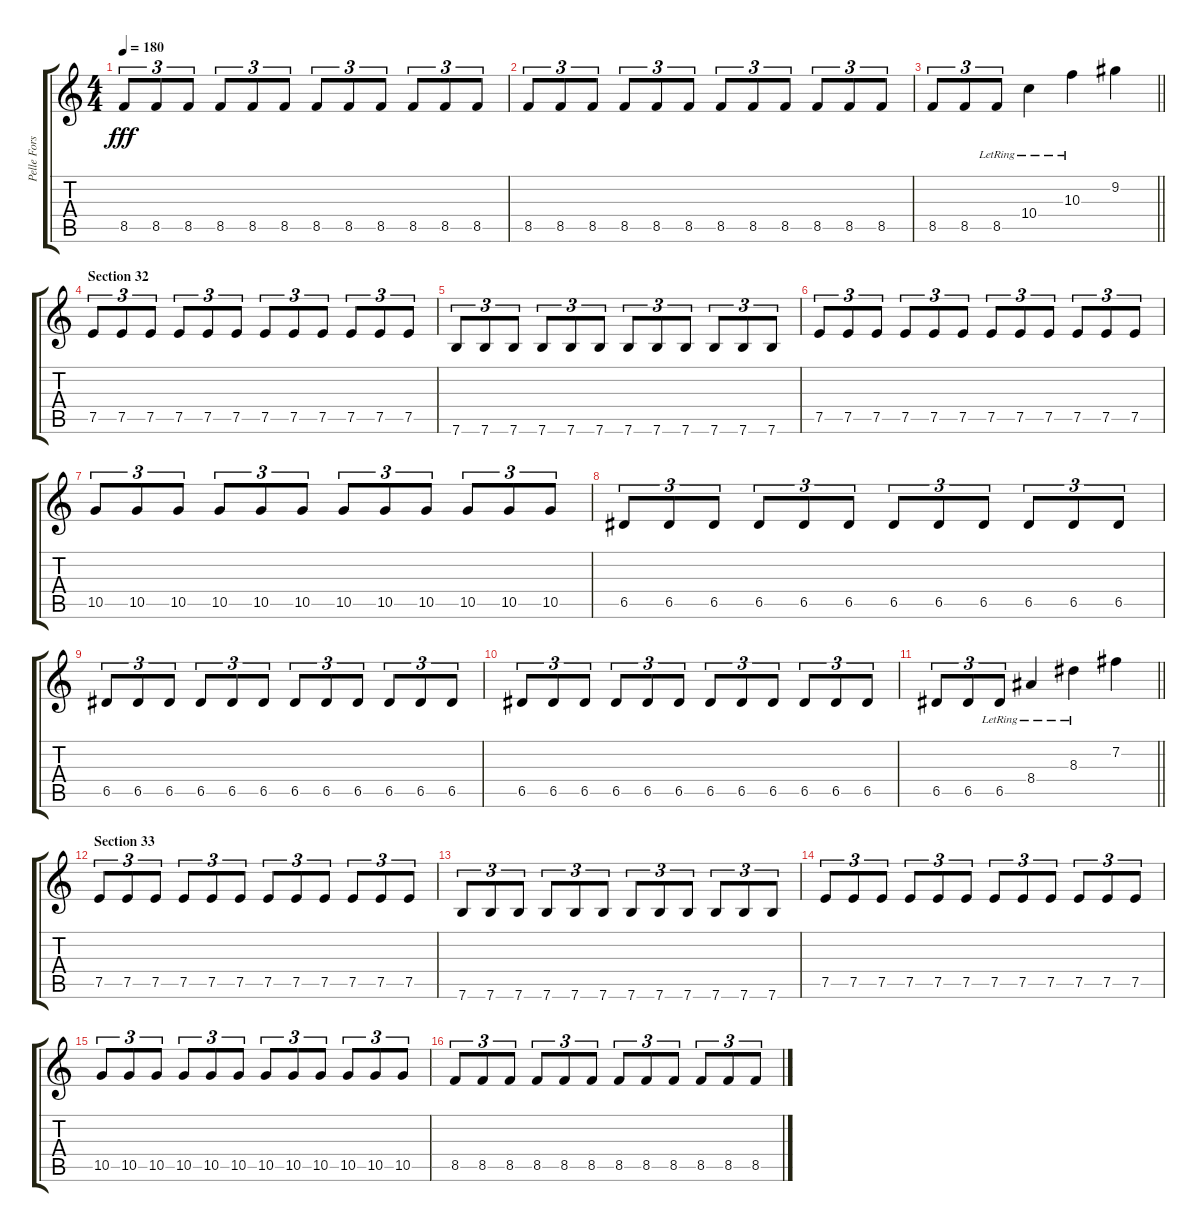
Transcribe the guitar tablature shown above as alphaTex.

\track ("Pelle Forsberg" "Pelle Fors") {instrument distortionguitar}
\staff {score tabs}
\tuning (E4 B3 G3 D3 A2 E2) {hide}
\ts (4 4)
\tempo 180
\clef g2
\ks c
8.5.8{tu (3 2) dy fff} 8.5.8{tu (3 2)} 8.5.8{tu (3 2)} 8.5.8{tu (3 2)} 8.5.8{tu (3 2)} 8.5.8{tu (3 2)} 8.5.8{tu (3 2)} 8.5.8{tu (3 2)} 8.5.8{tu (3 2)} 8.5.8{tu (3 2)} 8.5.8{tu (3 2)} 8.5.8{tu (3 2)} |
8.5.8{tu (3 2)} 8.5.8{tu (3 2)} 8.5.8{tu (3 2)} 8.5.8{tu (3 2)} 8.5.8{tu (3 2)} 8.5.8{tu (3 2)} 8.5.8{tu (3 2)} 8.5.8{tu (3 2)} 8.5.8{tu (3 2)} 8.5.8{tu (3 2)} 8.5.8{tu (3 2)} 8.5.8{tu (3 2)} |
\barLineRight lightlight
8.5.8{tu (3 2)} 8.5.8{tu (3 2)} 8.5{lr}.8{tu (3 2)} 10.4{lr}.4 10.3{lr}.4 9.2.4 |
\section ("" "Section 32")
7.5.8{tu (3 2)} 7.5.8{tu (3 2)} 7.5.8{tu (3 2)} 7.5.8{tu (3 2)} 7.5.8{tu (3 2)} 7.5.8{tu (3 2)} 7.5.8{tu (3 2)} 7.5.8{tu (3 2)} 7.5.8{tu (3 2)} 7.5.8{tu (3 2)} 7.5.8{tu (3 2)} 7.5.8{tu (3 2)} |
7.6.8{tu (3 2)} 7.6.8{tu (3 2)} 7.6.8{tu (3 2)} 7.6.8{tu (3 2)} 7.6.8{tu (3 2)} 7.6.8{tu (3 2)} 7.6.8{tu (3 2)} 7.6.8{tu (3 2)} 7.6.8{tu (3 2)} 7.6.8{tu (3 2)} 7.6.8{tu (3 2)} 7.6.8{tu (3 2)} |
7.5.8{tu (3 2)} 7.5.8{tu (3 2)} 7.5.8{tu (3 2)} 7.5.8{tu (3 2)} 7.5.8{tu (3 2)} 7.5.8{tu (3 2)} 7.5.8{tu (3 2)} 7.5.8{tu (3 2)} 7.5.8{tu (3 2)} 7.5.8{tu (3 2)} 7.5.8{tu (3 2)} 7.5.8{tu (3 2)} |
10.5.8{tu (3 2)} 10.5.8{tu (3 2)} 10.5.8{tu (3 2)} 10.5.8{tu (3 2)} 10.5.8{tu (3 2)} 10.5.8{tu (3 2)} 10.5.8{tu (3 2)} 10.5.8{tu (3 2)} 10.5.8{tu (3 2)} 10.5.8{tu (3 2)} 10.5.8{tu (3 2)} 10.5.8{tu (3 2)} |
6.5.8{tu (3 2)} 6.5.8{tu (3 2)} 6.5.8{tu (3 2)} 6.5.8{tu (3 2)} 6.5.8{tu (3 2)} 6.5.8{tu (3 2)} 6.5.8{tu (3 2)} 6.5.8{tu (3 2)} 6.5.8{tu (3 2)} 6.5.8{tu (3 2)} 6.5.8{tu (3 2)} 6.5.8{tu (3 2)} |
6.5.8{tu (3 2)} 6.5.8{tu (3 2)} 6.5.8{tu (3 2)} 6.5.8{tu (3 2)} 6.5.8{tu (3 2)} 6.5.8{tu (3 2)} 6.5.8{tu (3 2)} 6.5.8{tu (3 2)} 6.5.8{tu (3 2)} 6.5.8{tu (3 2)} 6.5.8{tu (3 2)} 6.5.8{tu (3 2)} |
6.5.8{tu (3 2)} 6.5.8{tu (3 2)} 6.5.8{tu (3 2)} 6.5.8{tu (3 2)} 6.5.8{tu (3 2)} 6.5.8{tu (3 2)} 6.5.8{tu (3 2)} 6.5.8{tu (3 2)} 6.5.8{tu (3 2)} 6.5.8{tu (3 2)} 6.5.8{tu (3 2)} 6.5.8{tu (3 2)} |
\barLineRight lightlight
6.5.8{tu (3 2)} 6.5.8{tu (3 2)} 6.5{lr}.8{tu (3 2)} 8.4{lr}.4 8.3{lr}.4 7.2.4 |
\section ("" "Section 33")
7.5.8{tu (3 2)} 7.5.8{tu (3 2)} 7.5.8{tu (3 2)} 7.5.8{tu (3 2)} 7.5.8{tu (3 2)} 7.5.8{tu (3 2)} 7.5.8{tu (3 2)} 7.5.8{tu (3 2)} 7.5.8{tu (3 2)} 7.5.8{tu (3 2)} 7.5.8{tu (3 2)} 7.5.8{tu (3 2)} |
7.6.8{tu (3 2)} 7.6.8{tu (3 2)} 7.6.8{tu (3 2)} 7.6.8{tu (3 2)} 7.6.8{tu (3 2)} 7.6.8{tu (3 2)} 7.6.8{tu (3 2)} 7.6.8{tu (3 2)} 7.6.8{tu (3 2)} 7.6.8{tu (3 2)} 7.6.8{tu (3 2)} 7.6.8{tu (3 2)} |
7.5.8{tu (3 2)} 7.5.8{tu (3 2)} 7.5.8{tu (3 2)} 7.5.8{tu (3 2)} 7.5.8{tu (3 2)} 7.5.8{tu (3 2)} 7.5.8{tu (3 2)} 7.5.8{tu (3 2)} 7.5.8{tu (3 2)} 7.5.8{tu (3 2)} 7.5.8{tu (3 2)} 7.5.8{tu (3 2)} |
10.5.8{tu (3 2)} 10.5.8{tu (3 2)} 10.5.8{tu (3 2)} 10.5.8{tu (3 2)} 10.5.8{tu (3 2)} 10.5.8{tu (3 2)} 10.5.8{tu (3 2)} 10.5.8{tu (3 2)} 10.5.8{tu (3 2)} 10.5.8{tu (3 2)} 10.5.8{tu (3 2)} 10.5.8{tu (3 2)} |
8.5.8{tu (3 2)} 8.5.8{tu (3 2)} 8.5.8{tu (3 2)} 8.5.8{tu (3 2)} 8.5.8{tu (3 2)} 8.5.8{tu (3 2)} 8.5.8{tu (3 2)} 8.5.8{tu (3 2)} 8.5.8{tu (3 2)} 8.5.8{tu (3 2)} 8.5.8{tu (3 2)} 8.5.8{tu (3 2)}
